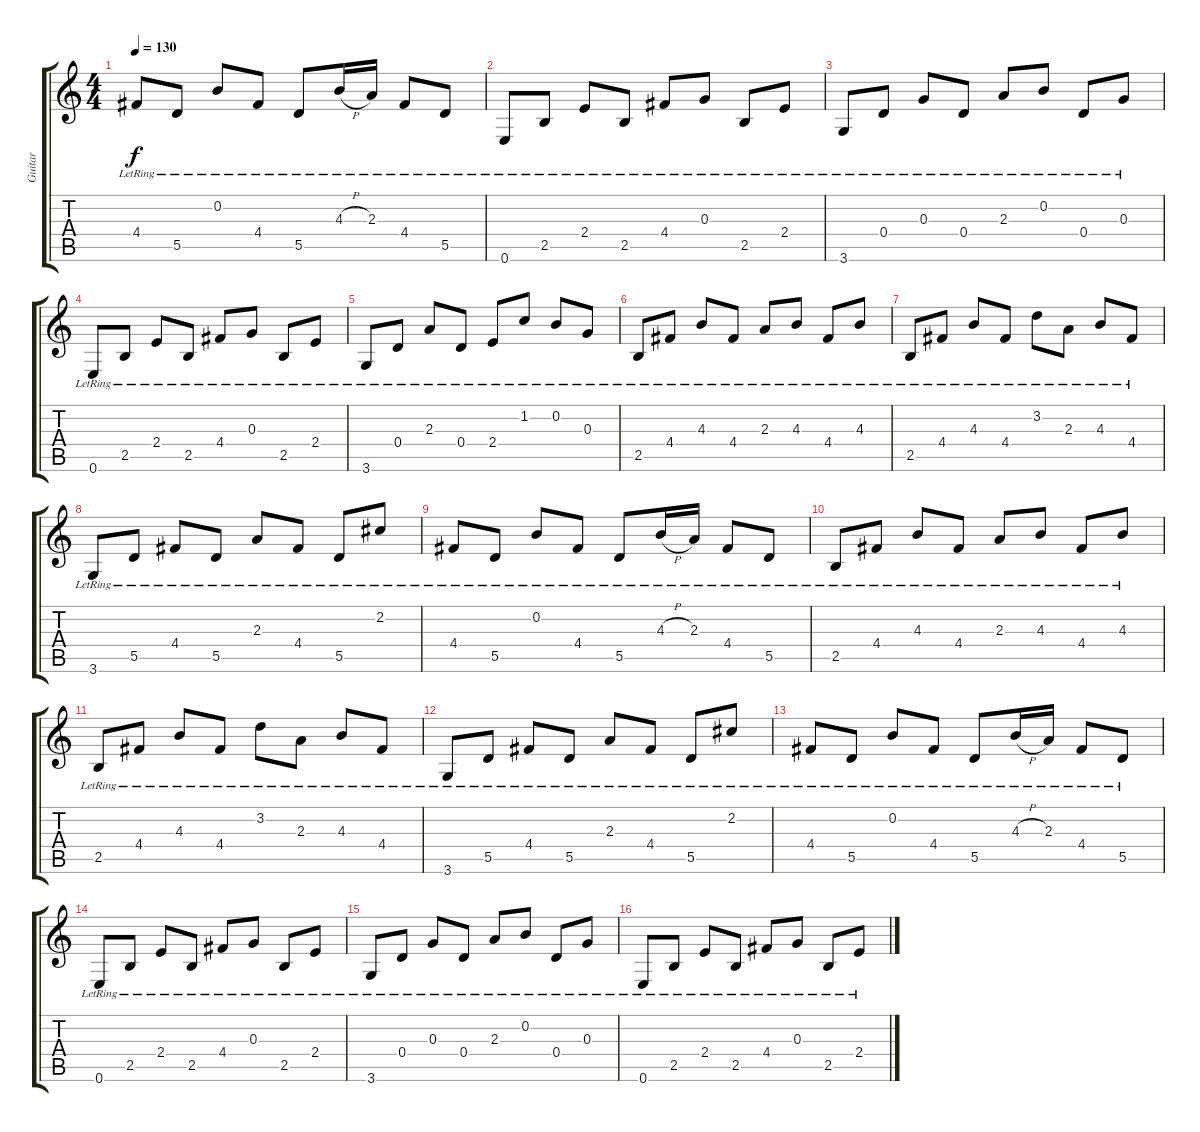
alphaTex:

\track ("Guitar" "Guitar") {instrument acousticguitarsteel}
\staff {score tabs}
\tuning (E4 B3 G3 D3 A2 E2) {hide}
\ts (4 4)
\tempo 130
\clef g2
\ks c
4.4{lr}.8{dy f} 5.5{lr}.8 0.2{lr}.8 4.4{lr}.8 5.5{lr}.8 4.3{h lr}.16 2.3{lr}.16 4.4{lr}.8 5.5{lr}.8 |
0.6{lr}.8 2.5{lr}.8 2.4{lr}.8 2.5{lr}.8 4.4{lr}.8 0.3{lr}.8 2.5{lr}.8 2.4{lr}.8 |
3.6{lr}.8 0.4{lr}.8 0.3{lr}.8 0.4{lr}.8 2.3{lr}.8 0.2{lr}.8 0.4{lr}.8 0.3{lr}.8 |
0.6{lr}.8 2.5{lr}.8 2.4{lr}.8 2.5{lr}.8 4.4{lr}.8 0.3{lr}.8 2.5{lr}.8 2.4{lr}.8 |
3.6{lr}.8 0.4{lr}.8 2.3{lr}.8 0.4{lr}.8 2.4{lr}.8 1.2{lr}.8 0.2{lr}.8 0.3{lr}.8 |
2.5{lr}.8 4.4{lr}.8 4.3{lr}.8 4.4{lr}.8 2.3{lr}.8 4.3{lr}.8 4.4{lr}.8 4.3{lr}.8 |
2.5{lr}.8 4.4{lr}.8 4.3{lr}.8 4.4{lr}.8 3.2{lr}.8 2.3{lr}.8 4.3{lr}.8 4.4{lr}.8 |
3.6{lr}.8 5.5{lr}.8 4.4{lr}.8 5.5{lr}.8 2.3{lr}.8 4.4{lr}.8 5.5{lr}.8 2.2{lr}.8 |
4.4{lr}.8 5.5{lr}.8 0.2{lr}.8 4.4{lr}.8 5.5{lr}.8 4.3{h lr}.16 2.3{lr}.16 4.4{lr}.8 5.5{lr}.8 |
2.5{lr}.8 4.4{lr}.8 4.3{lr}.8 4.4{lr}.8 2.3{lr}.8 4.3{lr}.8 4.4{lr}.8 4.3{lr}.8 |
2.5{lr}.8 4.4{lr}.8 4.3{lr}.8 4.4{lr}.8 3.2{lr}.8 2.3{lr}.8 4.3{lr}.8 4.4{lr}.8 |
3.6{lr}.8 5.5{lr}.8 4.4{lr}.8 5.5{lr}.8 2.3{lr}.8 4.4{lr}.8 5.5{lr}.8 2.2{lr}.8 |
4.4{lr}.8 5.5{lr}.8 0.2{lr}.8 4.4{lr}.8 5.5{lr}.8 4.3{h lr}.16 2.3{lr}.16 4.4{lr}.8 5.5{lr}.8 |
0.6{lr}.8 2.5{lr}.8 2.4{lr}.8 2.5{lr}.8 4.4{lr}.8 0.3{lr}.8 2.5{lr}.8 2.4{lr}.8 |
3.6{lr}.8 0.4{lr}.8 0.3{lr}.8 0.4{lr}.8 2.3{lr}.8 0.2{lr}.8 0.4{lr}.8 0.3{lr}.8 |
0.6{lr}.8 2.5{lr}.8 2.4{lr}.8 2.5{lr}.8 4.4{lr}.8 0.3{lr}.8 2.5{lr}.8 2.4{lr}.8
